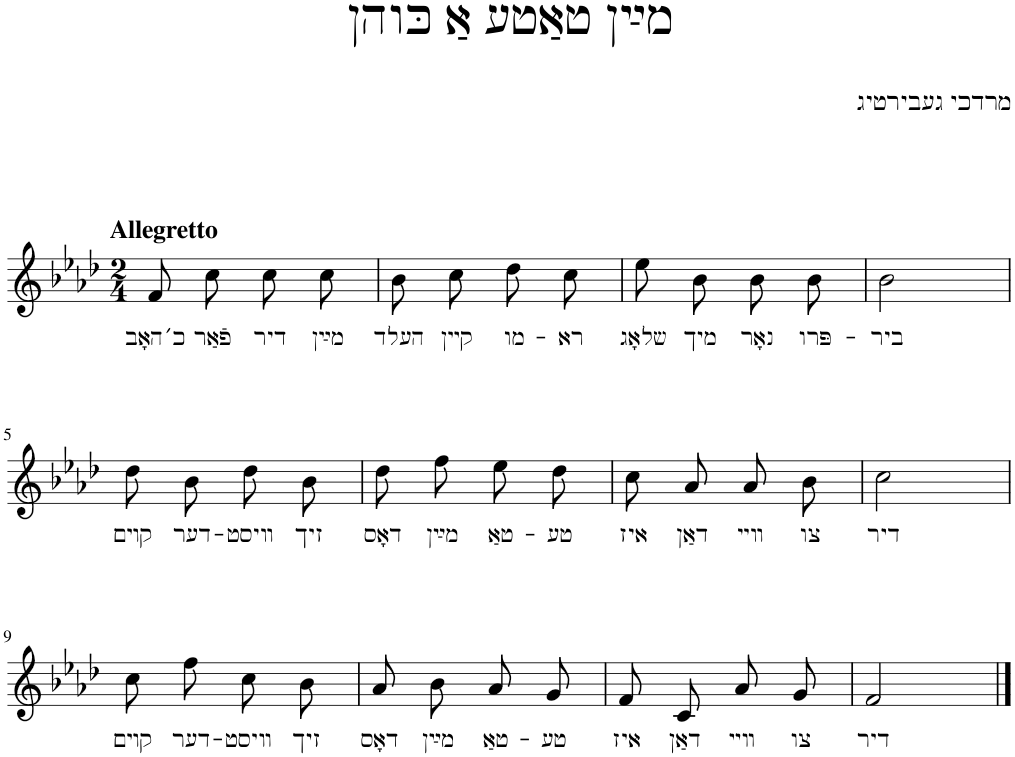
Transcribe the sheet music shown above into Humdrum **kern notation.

**kern	**text
*part1	*part1
*staff1	*staff1
*I"Midi_1	*
*clefG2	*
*k[b-e-a-d-]	*
*A-:	*
*M2/4	*
=1	=1
!LO:TX:a:B:t=Allegretto	!
!	!LO:LY:b
8f/L	כ׳האָב
!	!LO:LY:b
8cc/J	פֿאַר
!	!LO:LY:b
8cc\L	דיר
!	!LO:LY:b
8cc\J	מײַן
=2	=2
!	!LO:LY:b
8b-\L	העלד
!	!LO:LY:b
8cc\J	קײן
!	!LO:LY:b
8dd-\L	מו-
!	!LO:LY:b
8cc\J	-רא
=3	=3
!	!LO:LY:b
8ee-\L	שלאָג
!	!LO:LY:b
8b-\J	מיך
!	!LO:LY:b
8b-\L	נאָר
!	!LO:LY:b
8b-\J	פּרו-
=4	=4
!	!LO:LY:b
2b-\	-ביר
!!LO:LB:g=z
=5	=5
!	!LO:LY:b
8dd-\L	קױם
!	!LO:LY:b
8b-\J	דער-
!	!LO:LY:b
8dd-\L	-װיסט
!	!LO:LY:b
8b-\J	זיך
=6	=6
!	!LO:LY:b
8dd-\L	דאָס
!	!LO:LY:b
8ff\J	מײַן
!	!LO:LY:b
8ee-\L	טאַ-
!	!LO:LY:b
8dd-\J	-טע
=7	=7
!	!LO:LY:b
8cc\L	איז
!	!LO:LY:b
8a-\J	דאַן
!	!LO:LY:b
8a-/L	װײ
!	!LO:LY:b
8b-/J	צו
=8	=8
!	!LO:LY:b
2cc\	דיר
!!LO:LB:g=z
=9	=9
!	!LO:LY:b
8cc\L	קױם
!	!LO:LY:b
8ff\J	דער-
!	!LO:LY:b
8cc\L	-װיסט
!	!LO:LY:b
8b-\J	זיך
=10	=10
!	!LO:LY:b
8a-/L	דאָס
!	!LO:LY:b
8b-/J	מײַן
!	!LO:LY:b
8a-/L	טאַ-
!	!LO:LY:b
8g/J	-טע
=11	=11
!	!LO:LY:b
8f/L	איז
!	!LO:LY:b
8c/J	דאַן
!	!LO:LY:b
8a-/L	װײ
!	!LO:LY:b
8g/J	צו
=12	=12
!	!LO:LY:b
2f/	דיר
==	==
*-	*-
